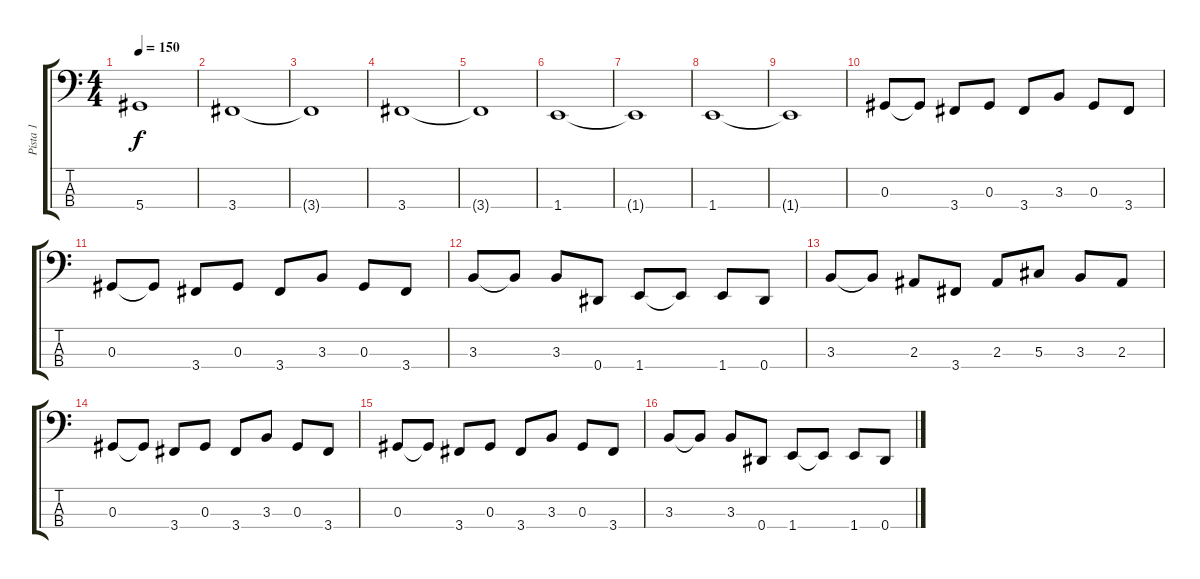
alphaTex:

\track ("Pista 1" "Pista 1") {instrument electricbassfinger}
\staff {score tabs}
\tuning (Gb2 Db2 Ab1 Eb1) {hide}
\ts (4 4)
\tempo 150
\clef f4
\ks c
5.4{t}.1{dy f} |
3.4.1 |
3.4{t}.1 |
3.4.1 |
3.4{t}.1 |
1.4.1 |
1.4{t}.1 |
1.4.1 |
1.4{t}.1 |
0.3.8 0.3{t}.8 3.4.8 0.3.8 3.4.8 3.3.8 0.3.8 3.4.8 |
0.3.8 0.3{t}.8 3.4.8 0.3.8 3.4.8 3.3.8 0.3.8 3.4.8 |
3.3.8 3.3{t}.8 3.3.8 0.4.8 1.4.8 1.4{t}.8 1.4.8 0.4.8 |
3.3.8 3.3{t}.8 2.3.8 3.4.8 2.3.8 5.3.8 3.3.8 2.3.8 |
0.3.8 0.3{t}.8 3.4.8 0.3.8 3.4.8 3.3.8 0.3.8 3.4.8 |
0.3.8 0.3{t}.8 3.4.8 0.3.8 3.4.8 3.3.8 0.3.8 3.4.8 |
3.3.8 3.3{t}.8 3.3.8 0.4.8 1.4.8 1.4{t}.8 1.4.8 0.4.8
